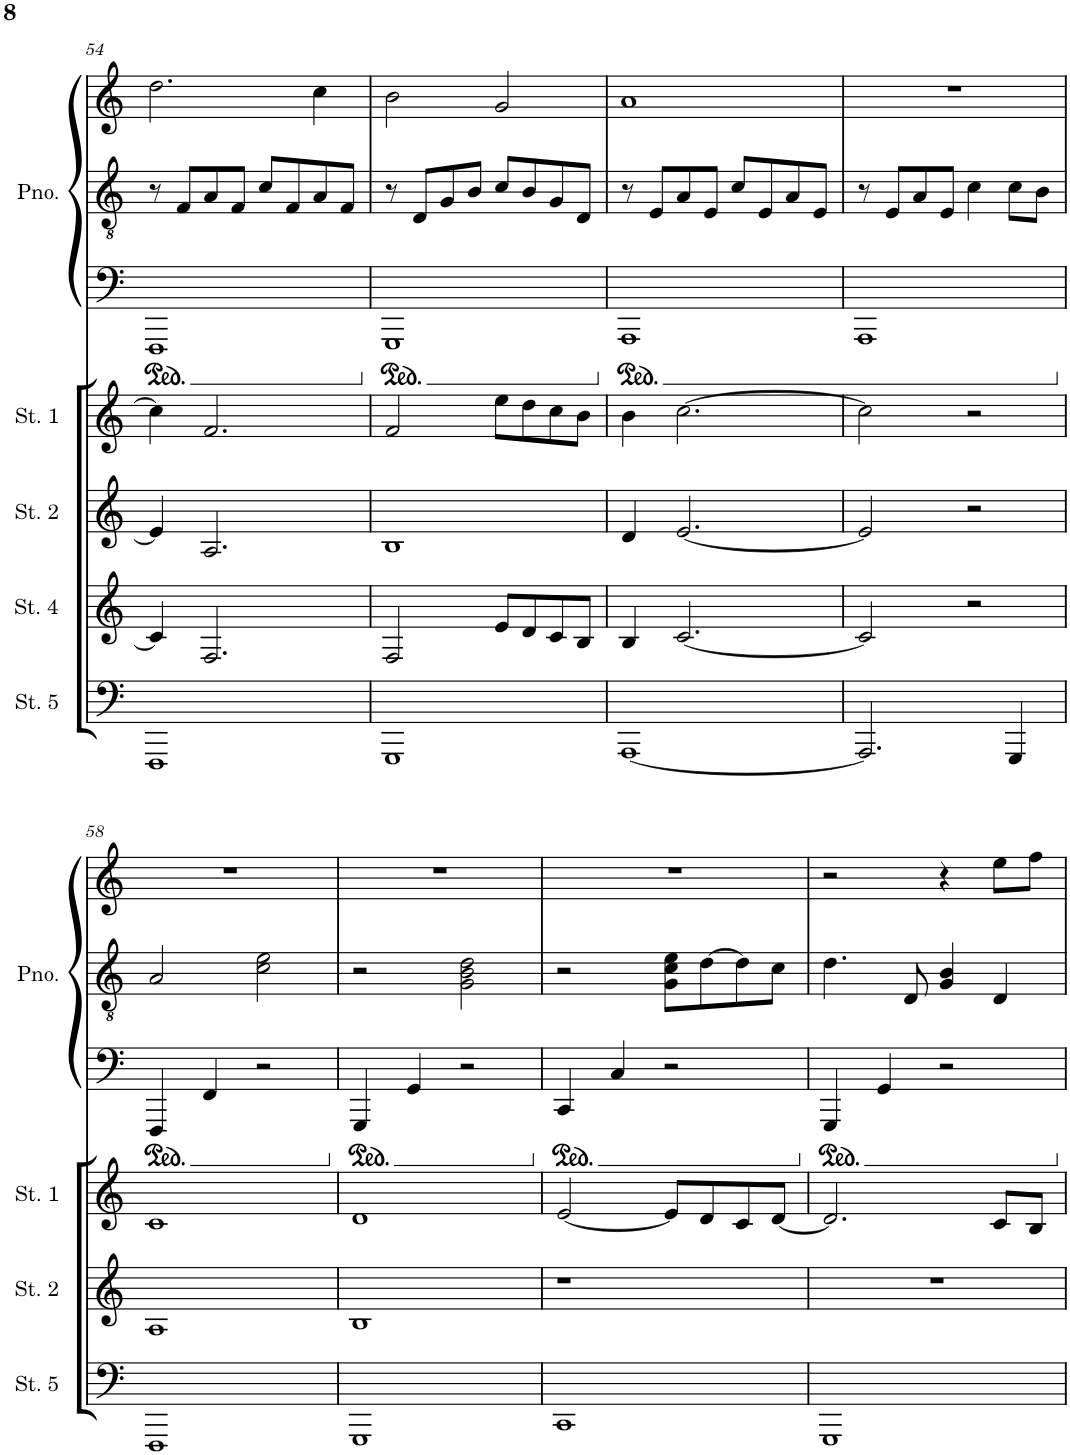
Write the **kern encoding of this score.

**kern	**kern	**kern	**kern	**kern	**kern	**kern	**kern	**kern	**kern
*part8	*part7	*part6	*part5	*part4	*part4	*part4	*part3	*part2	*part1
*staff10	*staff9	*staff8	*staff7	*staff6	*staff5	*staff4	*staff3	*staff2	*staff1
*I"Strings 5	*I"Strings 4	*I"Strings 2	*I"Strings 1	*I"Piano	*	*	*I"Oboe	*I"Horn in C	*I"Flute
*I'St. 5	*I'St. 4	*I'St. 2	*I'St. 1	*I'Pno.	*	*	*I'Ob.	*	*I'Fl.
!!LO:PB:g=z
*clefF4	*clefG2	*clefG2	*clefG2	*clefF4	*clefGv2	*clefG2	*clefG2	*clefG2	*clefG2
*	*	*	*	*	*	*	*	*Trd7c12	*
*k[]	*k[]	*k[]	*k[]	*k[]	*k[]	*k[]	*k[]	*k[]	*k[]
*M4/4	*M4/4	*M4/4	*M4/4	*M4/4	*M4/4	*M4/4	*M4/4	*M4/4	*M4/4
=54	=54	=54	=54	=54	=54	=54	=54	=54	=54
1FFF	4c/]	4e/]	4cc\]	1FFF	8r	2.dd\	1r	1r	1r
.	.	.	.	.	8F/L	.	.	.	.
.	2.F/	2.A/	2.f/	.	8A/	.	.	.	.
.	.	.	.	.	8F/J	.	.	.	.
.	.	.	.	.	8c/L	.	.	.	.
.	.	.	.	.	8F/	.	.	.	.
.	.	.	.	.	8A/	4cc\	.	.	.
.	.	.	.	.	8F/J	.	.	.	.
=55	=55	=55	=55	=55	=55	=55	=55	=55	=55
1GGG	2F/	1B	2f/	1GGG	8r	2b\	1r	1r	1r
.	.	.	.	.	8D/L	.	.	.	.
.	.	.	.	.	8G/	.	.	.	.
.	.	.	.	.	8B/J	.	.	.	.
.	8e/L	.	8ee\L	.	8c/L	2g/	.	.	.
.	8d/	.	8dd\	.	8B/	.	.	.	.
.	8c/	.	8cc\	.	8G/	.	.	.	.
.	8B/J	.	8b\J	.	8D/J	.	.	.	.
=56	=56	=56	=56	=56	=56	=56	=56	=56	=56
[1AAA	4B/	4d/	4b\	1AAA	8r	1a	1r	1r	1r
.	.	.	.	.	8E/L	.	.	.	.
.	[2.c/	[2.e/	[2.cc\	.	8A/	.	.	.	.
.	.	.	.	.	8E/J	.	.	.	.
.	.	.	.	.	8c/L	.	.	.	.
.	.	.	.	.	8E/	.	.	.	.
.	.	.	.	.	8A/	.	.	.	.
.	.	.	.	.	8E/J	.	.	.	.
=57	=57	=57	=57	=57	=57	=57	=57	=57	=57
2.AAA/]	2c/]	2e/]	2cc\]	1AAA	8r	1r	1r	1r	1r
.	.	.	.	.	8E/L	.	.	.	.
.	.	.	.	.	8A/	.	.	.	.
.	.	.	.	.	8E/J	.	.	.	.
.	2r	2r	2r	.	4c\	.	.	.	.
4GGG/	.	.	.	.	8c\L	.	.	.	.
.	.	.	.	.	8B\J	.	.	.	.
!!LO:LB:g=z
=58	=58	=58	=58	=58	=58	=58	=58	=58	=58
1FFF	1r	1A	1c	4FFF/	2A/	1r	1r	1r	1r
.	.	.	.	4FF/	.	.	.	.	.
.	.	.	.	2r	2c\ 2e\	.	.	.	.
=59	=59	=59	=59	=59	=59	=59	=59	=59	=59
1GGG	1r	1B	1d	4GGG/	2r	1r	1r	1r	1r
.	.	.	.	4GG/	.	.	.	.	.
.	.	.	.	2r	2G\ 2B\ 2d\	.	.	.	.
=60	=60	=60	=60	=60	=60	=60	=60	=60	=60
1CC	1r	1r	[2e/	4CC/	2r	1r	1r	1r	1r
.	.	.	.	4C/	.	.	.	.	.
.	.	.	8e/L]	2r	8G\ 8c\ 8e\L	.	.	.	.
.	.	.	8d/	.	[8d\	.	.	.	.
.	.	.	8c/	.	8d\]	.	.	.	.
.	.	.	[8d/J	.	8c\J	.	.	.	.
=61	=61	=61	=61	=61	=61	=61	=61	=61	=61
1GGG	1r	1r	2.d/]	4GGG/	4.d\	2r	1r	1r	1r
.	.	.	.	4GG/	.	.	.	.	.
.	.	.	.	.	8D/	.	.	.	.
.	.	.	.	2r	4G/ 4B/	4r	.	.	.
.	.	.	8c/L	.	4D/	8ee\L	.	.	.
.	.	.	8B/J	.	.	8ff\J	.	.	.
=	=	=	=	=	=	=	=	=	=
*-	*-	*-	*-	*-	*-	*-	*-	*-	*-
